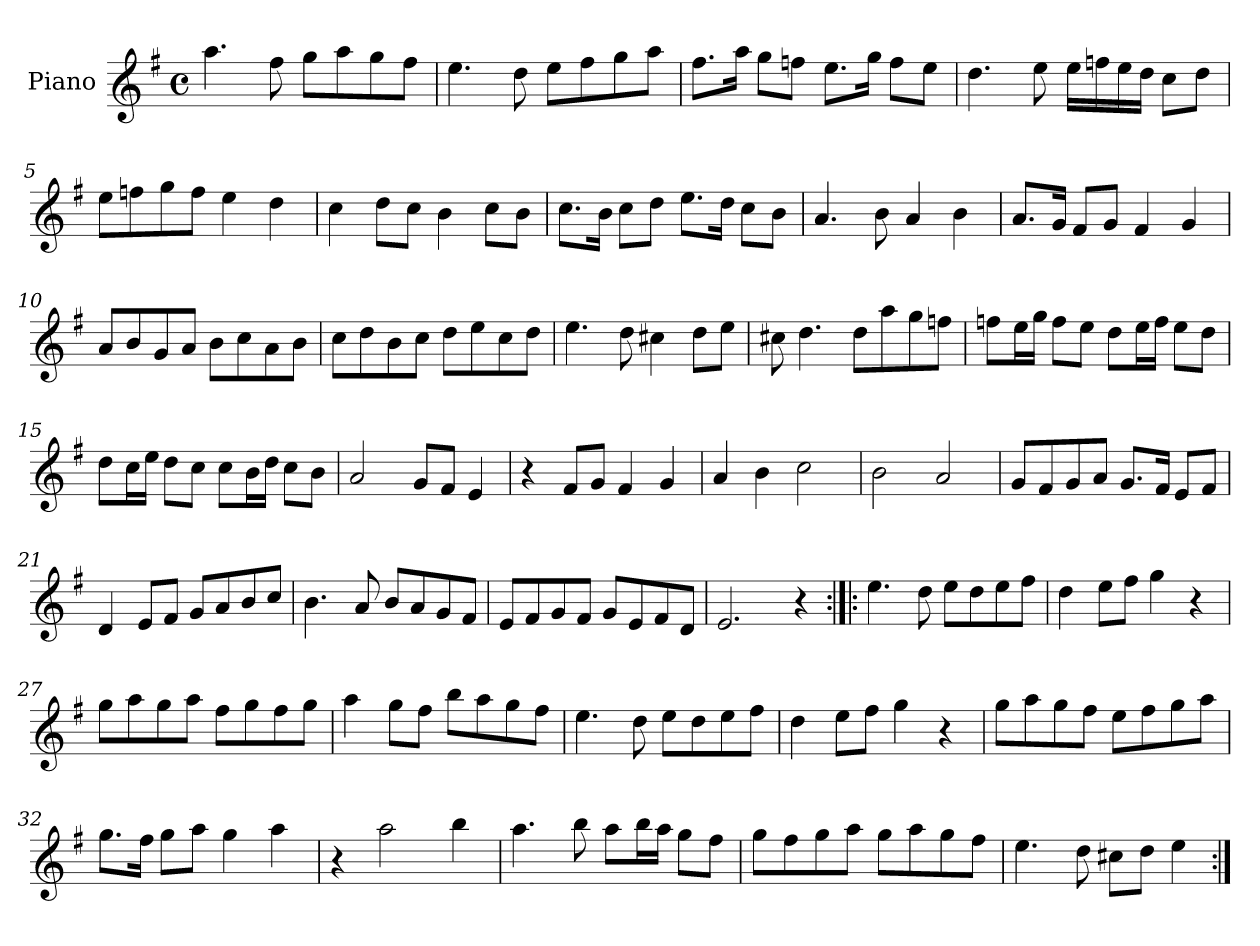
**kern
*part1
*staff1
*I"Piano
*I'Pno.
*clefG2
*k[f#]
*M4/4
*met(c)
=1
4.aa\
8ff#\
8gg\L
8aa\
8gg\
8ff#\J
=2
4.ee\
8dd\
8ee\L
8ff#\
8gg\
8aa\J
=3
8.ff#\L
16aa\Jk
8gg\L
8ffn\J
8.ee\L
16gg\Jk
8ff\L
8ee\J
=4
4.dd\
8ee\
16ee\LL
16ffn\
16ee\
16dd\JJ
8cc\L
8dd\J
=5
8ee\L
8ffn\
8gg\
8ff\J
4ee\
4dd\
!!LO:LB:g=z
=6
4cc\
8dd\L
8cc\J
4b\
8cc\L
8b\J
=7
8.cc\L
16b\Jk
8cc\L
8dd\J
8.ee\L
16dd\Jk
8cc\L
8b\J
=8
4.a/
8b\
4a/
4b\
=9
8.a/L
16g/Jk
8f#/L
8g/J
4f#/
4g/
=10
8a/L
8b/
8g/
8a/J
8b\L
8cc\
8a\
8b\J
!!LO:LB:g=z
=11
8cc\L
8dd\
8b\
8cc\J
8dd\L
8ee\
8cc\
8dd\J
=12
4.ee\
8dd\
4cc#X\
8dd\L
8ee\J
=13
8cc#X\
4.dd\
8dd\L
8aa\
8gg\
8ffn\J
=14
8ffn\L
16ee\L
16gg\JJ
8ff\L
8ee\J
8dd\L
16ee\L
16ff\JJ
8ee\L
8dd\J
=15
8dd\L
16cc\L
16ee\JJ
8dd\L
8cc\J
8cc\L
16b\L
16dd\JJ
8cc\L
8b\J
!!LO:LB:g=z
=16
2a/
8g/L
8f#/J
4e/
=17
4r
8f#/L
8g/J
4f#/
4g/
=18
4a/
4b\
2cc\
=19
2b\
2a/
=20
8g/L
8f#/
8g/
8a/J
8.g/L
16f#/Jk
8e/L
8f#/J
=21
4d/
8e/L
8f#/J
8g/L
8a/
8b/
8cc/J
=22
4.b\
8a/
8b/L
8a/
8g/
8f#/J
!!LO:LB:g=z
=23
8e/L
8f#/
8g/
8f#/J
8g/L
8e/
8f#/
8d/J
=24
2.e/
4r
=25:|!|:
4.ee\
8dd\
8ee\L
8dd\
8ee\
8ff#\J
=26
4dd\
8ee\L
8ff#\J
4gg\
4r
=27
8gg\L
8aa\
8gg\
8aa\J
8ff#\L
8gg\
8ff#\
8gg\J
=28
4aa\
8gg\L
8ff#\J
8bb\L
8aa\
8gg\
8ff#\J
!!LO:LB:g=z
=29
4.ee\
8dd\
8ee\L
8dd\
8ee\
8ff#\J
=30
4dd\
8ee\L
8ff#\J
4gg\
4r
=31
8gg\L
8aa\
8gg\
8ff#\J
8ee\L
8ff#\
8gg\
8aa\J
=32
8.gg\L
16ff#\Jk
8gg\L
8aa\J
4gg\
4aa\
=33
4r
2aa\
4bb\
=34
4.aa\
8bb\
8aa\L
16bb\L
16aa\JJ
8gg\L
8ff#\J
!!LO:LB:g=z
=35
8gg\L
8ff#\
8gg\
8aa\J
8gg\L
8aa\
8gg\
8ff#\J
=36
4.ee\
8dd\
8cc#X\L
8dd\J
4ee\
=:|!
*-
